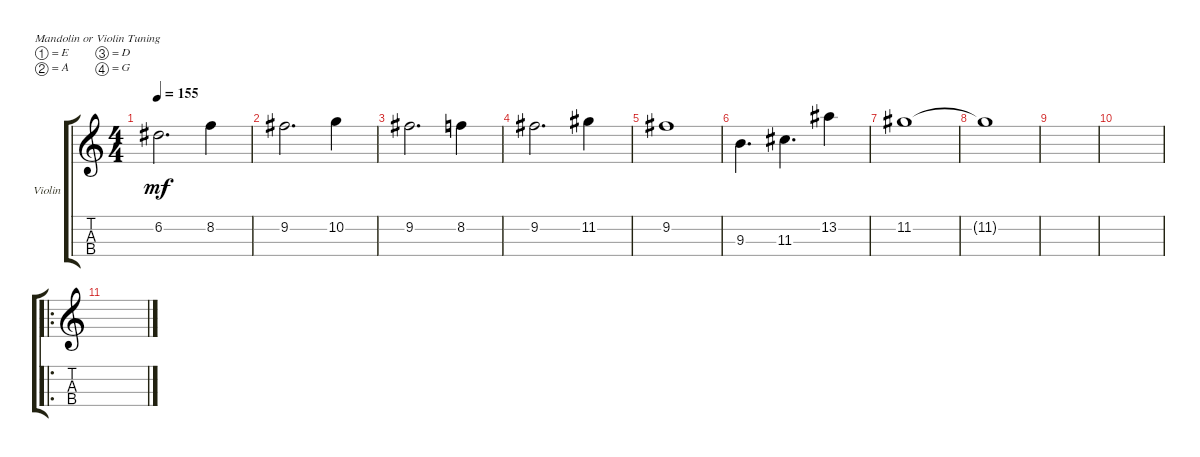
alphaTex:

\defaultSystemsLayout 4
\bracketExtendMode groupsimilarinstruments
\firstSystemTrackNameOrientation horizontal
\otherSystemsTrackNameOrientation horizontal
\track ("Violin" "Violin") {instrument violin}
\staff {score tabs}
\tuning (E5 A4 D4 G3)
\ts (4 4)
\tempo 155
\clef g2
\scale
0.333333
\ks c
6.2.2{d dy mf} 8.2.4 |
\scale
0.333333 9.2.2{d} 10.2.4 |
\scale
0.333333 9.2.2{d} 8.2.4 |
\scale
0.333333 9.2.2{d} 11.2.4 |
\scale
0.333333 9.2.1 |
\scale
0.333333 9.3.4{d} 11.3.4{d} 13.2.4 |
\scale
0.333333 11.2.1 |
\scale
0.333333 11.2{t}.1 |
\scale
0.333333 |
\scale
0.333333 |
\ro
\scale
0.333333 |
\scale
0.333333 |
\scale
0.333333 |
\scale
0.333333 |
\scale
0.333333 |
\scale
0.333333
